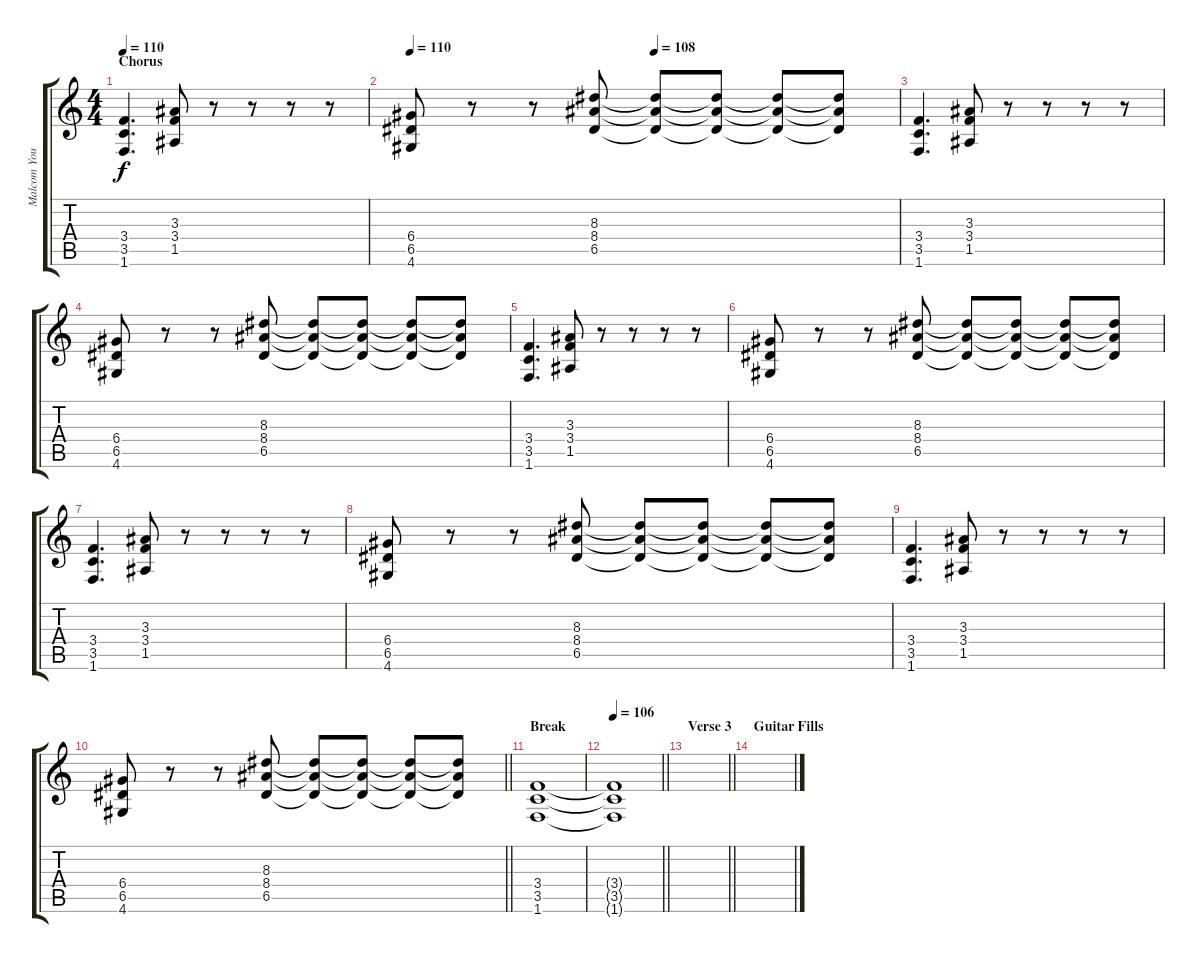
\track ("Malcom Young Overdrive" "Malcom You") {instrument overdrivenguitar}
\staff {score tabs}
\tuning (E4 B3 G3 D3 A2 E2) {hide}
\ts (4 4)
\section ("" "Chorus")
\tempo 110
\clef g2
\ks c
(3.4 3.5 1.6).4{d dy f} (3.3 3.4 1.5).8 r.8 r.8 r.8 r.8 |
\tempo 110
\tempo (108 0.5)
(6.4 6.5 4.6).8 r.8 r.8 (8.3 8.4 6.5).8 (8.3{t} 8.4{t} 6.5{t}).8 (8.3{t} 8.4{t} 6.5{t}).8 (8.3{t} 8.4{t} 6.5{t}).8 (8.3{t} 8.4{t} 6.5{t}).8 |
(3.4 3.5 1.6).4{d} (3.3 3.4 1.5).8 r.8 r.8 r.8 r.8 |
(6.4 6.5 4.6).8 r.8 r.8 (8.3 8.4 6.5).8 (8.3{t} 8.4{t} 6.5{t}).8 (8.3{t} 8.4{t} 6.5{t}).8 (8.3{t} 8.4{t} 6.5{t}).8 (8.3{t} 8.4{t} 6.5{t}).8 |
(3.4 3.5 1.6).4{d} (3.3 3.4 1.5).8 r.8 r.8 r.8 r.8 |
(6.4 6.5 4.6).8 r.8 r.8 (8.3 8.4 6.5).8 (8.3{t} 8.4{t} 6.5{t}).8 (8.3{t} 8.4{t} 6.5{t}).8 (8.3{t} 8.4{t} 6.5{t}).8 (8.3{t} 8.4{t} 6.5{t}).8 |
(3.4 3.5 1.6).4{d} (3.3 3.4 1.5).8 r.8 r.8 r.8 r.8 |
(6.4 6.5 4.6).8 r.8 r.8 (8.3 8.4 6.5).8 (8.3{t} 8.4{t} 6.5{t}).8 (8.3{t} 8.4{t} 6.5{t}).8 (8.3{t} 8.4{t} 6.5{t}).8 (8.3{t} 8.4{t} 6.5{t}).8 |
(3.4 3.5 1.6).4{d} (3.3 3.4 1.5).8 r.8 r.8 r.8 r.8 |
\barLineRight lightlight
(6.4 6.5 4.6).8 r.8 r.8 (8.3 8.4 6.5).8 (8.3{t} 8.4{t} 6.5{t}).8 (8.3{t} 8.4{t} 6.5{t}).8 (8.3{t} 8.4{t} 6.5{t}).8 (8.3{t} 8.4{t} 6.5{t}).8 |
\section ("" "Break ")
(3.4 3.5 1.6).1 |
\tempo 106
\barLineRight lightlight
(3.4{t} 3.5{t} 1.6{t}).1 |
\section ("" "Verse 3")
\barLineRight lightlight
|
\section ("" "Guitar Fills")
